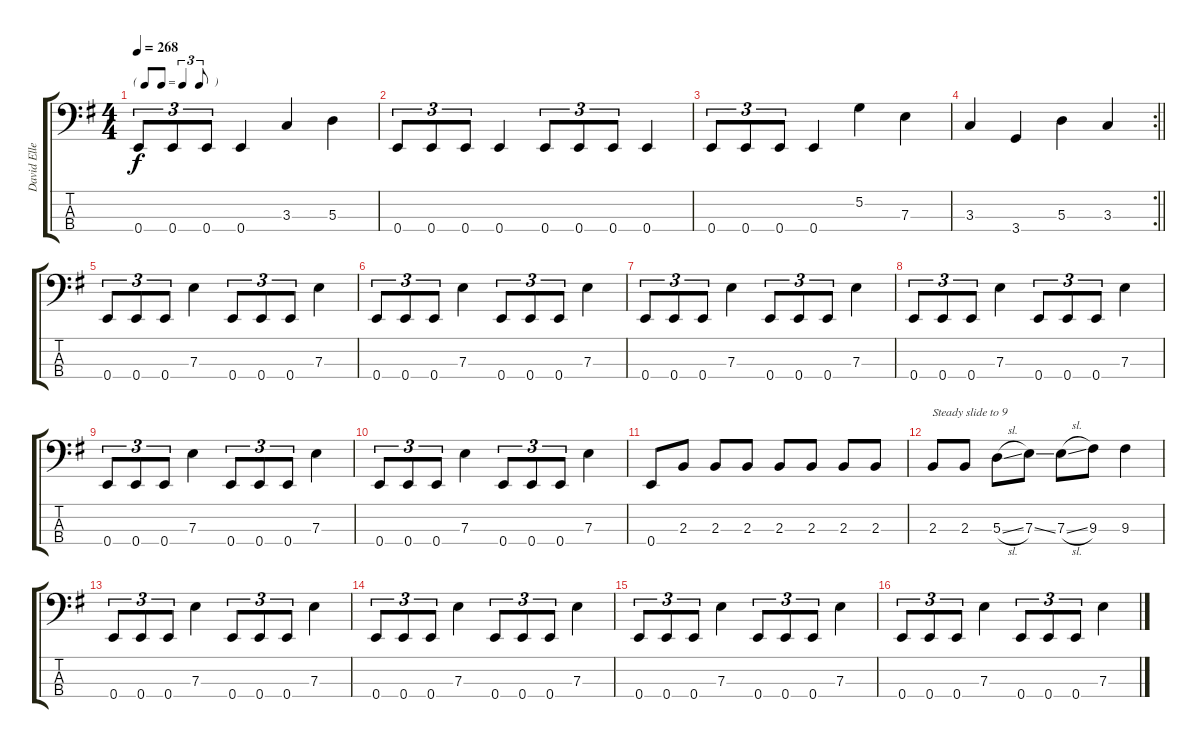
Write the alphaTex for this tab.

\track ("David Ellefson" "David Elle") {instrument electricbasspick}
\staff {score tabs}
\tuning (G2 D2 A1 E1) {hide}
\ts (4 4)
\tf triplet8th
\tempo 268
\clef f4
\ks g
0.4.8{tu (3 2) dy f} 0.4.8{tu (3 2)} 0.4.8{tu (3 2)} 0.4.4 3.3.4 5.3.4 |
0.4.8{tu (3 2)} 0.4.8{tu (3 2)} 0.4.8{tu (3 2)} 0.4.4 0.4.8{tu (3 2)} 0.4.8{tu (3 2)} 0.4.8{tu (3 2)} 0.4.4 |
0.4.8{tu (3 2)} 0.4.8{tu (3 2)} 0.4.8{tu (3 2)} 0.4.4 5.2.4 7.3.4 |
\rc 2
\barLineRight lightlight
3.3.4 3.4.4 5.3.4 3.3.4 |
0.4.8{tu (3 2)} 0.4.8{tu (3 2)} 0.4.8{tu (3 2)} 7.3.4 0.4.8{tu (3 2)} 0.4.8{tu (3 2)} 0.4.8{tu (3 2)} 7.3.4 |
0.4.8{tu (3 2)} 0.4.8{tu (3 2)} 0.4.8{tu (3 2)} 7.3.4 0.4.8{tu (3 2)} 0.4.8{tu (3 2)} 0.4.8{tu (3 2)} 7.3.4 |
0.4.8{tu (3 2)} 0.4.8{tu (3 2)} 0.4.8{tu (3 2)} 7.3.4 0.4.8{tu (3 2)} 0.4.8{tu (3 2)} 0.4.8{tu (3 2)} 7.3.4 |
0.4.8{tu (3 2)} 0.4.8{tu (3 2)} 0.4.8{tu (3 2)} 7.3.4 0.4.8{tu (3 2)} 0.4.8{tu (3 2)} 0.4.8{tu (3 2)} 7.3.4 |
0.4.8{tu (3 2)} 0.4.8{tu (3 2)} 0.4.8{tu (3 2)} 7.3.4 0.4.8{tu (3 2)} 0.4.8{tu (3 2)} 0.4.8{tu (3 2)} 7.3.4 |
0.4.8{tu (3 2)} 0.4.8{tu (3 2)} 0.4.8{tu (3 2)} 7.3.4 0.4.8{tu (3 2)} 0.4.8{tu (3 2)} 0.4.8{tu (3 2)} 7.3.4 |
0.4.8 2.3.8 2.3.8 2.3.8 2.3.8 2.3.8 2.3.8 2.3.8 |
2.3.8{txt "Steady slide to 9"} 2.3.8 5.3{sl}.8 7.3{ss}.8 7.3{sl}.8 9.3.8 9.3.4 |
0.4.8{tu (3 2)} 0.4.8{tu (3 2)} 0.4.8{tu (3 2)} 7.3.4 0.4.8{tu (3 2)} 0.4.8{tu (3 2)} 0.4.8{tu (3 2)} 7.3.4 |
0.4.8{tu (3 2)} 0.4.8{tu (3 2)} 0.4.8{tu (3 2)} 7.3.4 0.4.8{tu (3 2)} 0.4.8{tu (3 2)} 0.4.8{tu (3 2)} 7.3.4 |
0.4.8{tu (3 2)} 0.4.8{tu (3 2)} 0.4.8{tu (3 2)} 7.3.4 0.4.8{tu (3 2)} 0.4.8{tu (3 2)} 0.4.8{tu (3 2)} 7.3.4 |
0.4.8{tu (3 2)} 0.4.8{tu (3 2)} 0.4.8{tu (3 2)} 7.3.4 0.4.8{tu (3 2)} 0.4.8{tu (3 2)} 0.4.8{tu (3 2)} 7.3.4
